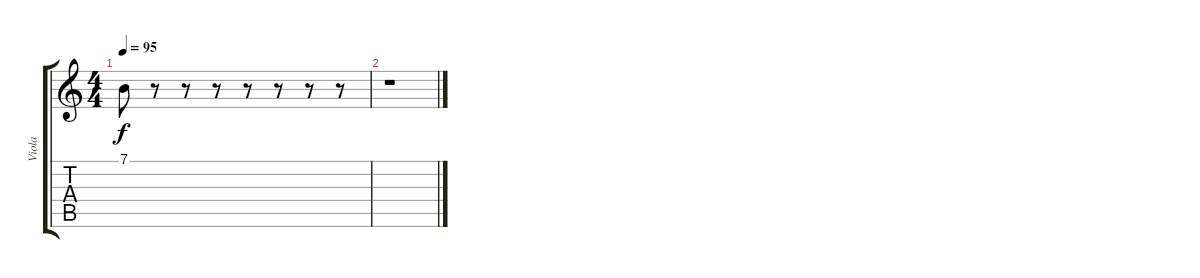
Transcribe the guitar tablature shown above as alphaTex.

\track ("Viola" "Viola") {instrument violin}
\staff {score tabs}
\tuning (E4 B3 G3 D3 A2 E2) {hide}
\ts (4 4)
\tempo 95
\clef g2
\ks c
7.1.8{dy f} r.8 r.8 r.8 r.8 r.8 r.8 r.8 |
r.1
